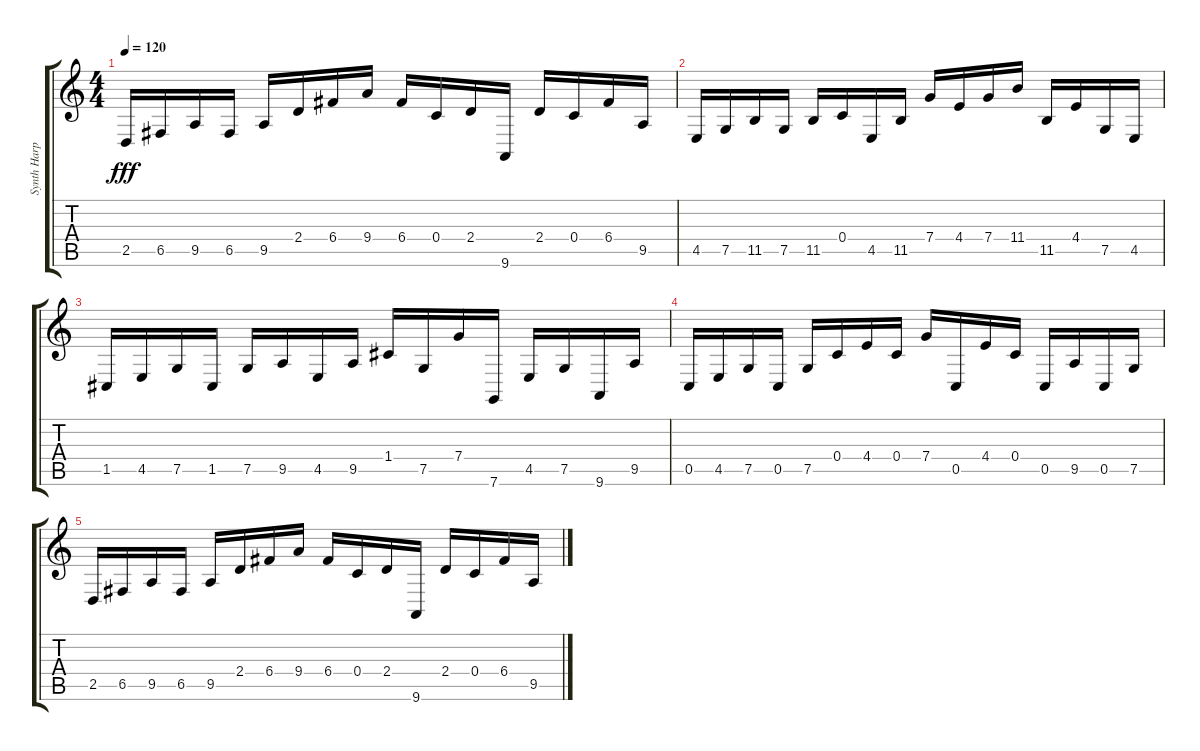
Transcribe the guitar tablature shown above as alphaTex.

\track ("Synth Harp" "Synth Harp") {instrument orchestralharp}
\staff {score tabs}
\tuning (E4 B3 G3 C4 C3 C2) {hide}
\ts (4 4)
\tempo 120
\clef g2
\ks c
2.5.16{dy fff} 6.5.16 9.5.16 6.5.16 9.5.16 2.4.16 6.4.16 9.4.16 6.4.16 0.4.16 2.4.16 9.6.16 2.4.16 0.4.16 6.4.16 9.5.16 |
4.5.16 7.5.16 11.5.16 7.5.16 11.5.16 0.4.16 4.5.16 11.5.16 7.4.16 4.4.16 7.4.16 11.4.16 11.5.16 4.4.16 7.5.16 4.5.16 |
1.5.16 4.5.16 7.5.16 1.5.16 7.5.16 9.5.16 4.5.16 9.5.16 1.4.16 7.5.16 7.4.16 7.6.16 4.5.16 7.5.16 9.6.16 9.5.16 |
0.5.16 4.5.16 7.5.16 0.5.16 7.5.16 0.4.16 4.4.16 0.4.16 7.4.16 0.5.16 4.4.16 0.4.16 0.5.16 9.5.16 0.5.16 7.5.16 |
2.5.16 6.5.16 9.5.16 6.5.16 9.5.16 2.4.16 6.4.16 9.4.16 6.4.16 0.4.16 2.4.16 9.6.16 2.4.16 0.4.16 6.4.16 9.5.16
